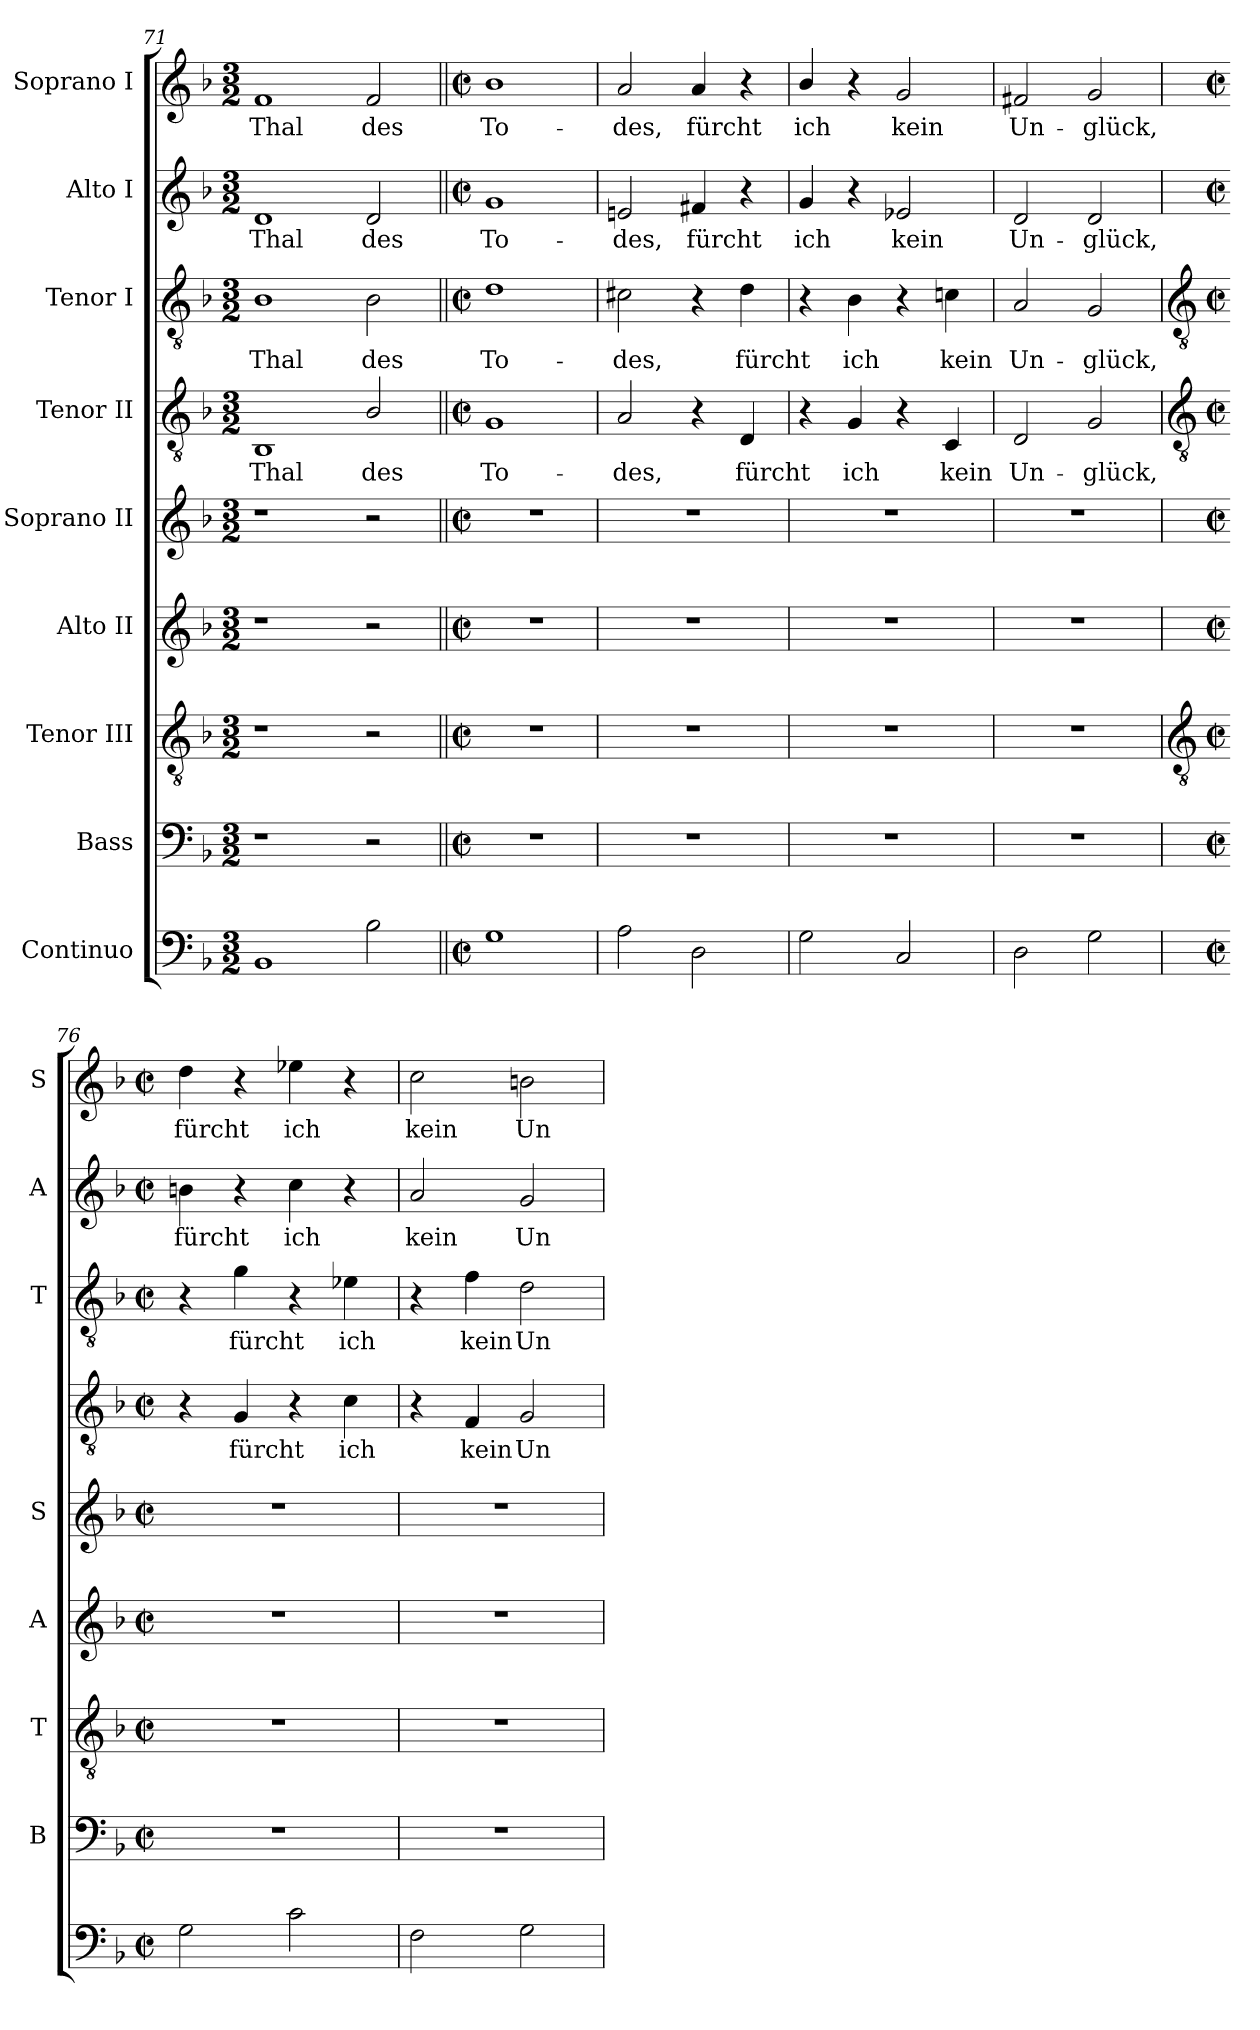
**kern	**kern	**kern	**kern	**kern	**kern	**text	**kern	**text	**kern	**text	**kern	**text
*part9	*part8	*part7	*part6	*part5	*part4	*part4	*part3	*part3	*part2	*part2	*part1	*part1
*staff9	*staff8	*staff7	*staff6	*staff5	*staff4	*staff4	*staff3	*staff3	*staff2	*staff2	*staff1	*staff1
*I"Continuo	*I"Bass	*I"Tenor III	*I"Alto II	*I"Soprano II	*I"Tenor II	*	*I"Tenor I	*	*I"Alto I	*	*I"Soprano I	*
*	*I'B	*I'T	*I'A	*I'S	*	*	*I'T	*	*I'A	*	*I'S	*
*clefF4	*clefF4	*clefGv2	*clefG2	*clefG2	*clefGv2	*	*clefGv2	*	*clefG2	*	*clefG2	*
*k[b-]	*k[b-]	*k[b-]	*k[b-]	*k[b-]	*k[b-]	*	*k[b-]	*	*k[b-]	*	*k[b-]	*
*F:	*F:	*F:	*F:	*F:	*F:	*	*F:	*	*F:	*	*F:	*
*M3/2	*M3/2	*M3/2	*M3/2	*M3/2	*M3/2	*	*M3/2	*	*M3/2	*	*M3/2	*
=71	=71	=71	=71	=71	=71	=71	=71	=71	=71	=71	=71	=71
!	!	!	!	!	!	!LO:LY:b	!	!LO:LY:b	!	!LO:LY:b	!	!LO:LY:b
1BB-	1r	1r	1r	1r	1BB-	Thal	1B-	Thal	1d	Thal	1f	Thal
!	!	!	!	!	!	!LO:LY:b	!	!LO:LY:b	!	!LO:LY:b	!	!LO:LY:b
2B-	2r	2r	2r	2r	2B-/	des	2B-	des	2d	des	2f	des
=72||	=72||	=72||	=72||	=72||	=72||	=72||	=72||	=72||	=72||	=72||	=72||	=72||
*M2/2	*M2/2	*M2/2	*M2/2	*M2/2	*M2/2	*	*M2/2	*	*M2/2	*	*M2/2	*
*met(c|)	*met(c|)	*met(c|)	*met(c|)	*met(c|)	*met(c|)	*	*met(c|)	*	*met(c|)	*	*met(c|)	*
!	!	!	!	!	!	!LO:LY:b	!	!LO:LY:b	!	!LO:LY:b	!	!LO:LY:b
1G	1r	1r	1r	1r	1G	To-	1d	To-	1g	To-	1b-	To-
=73	=73	=73	=73	=73	=73	=73	=73	=73	=73	=73	=73	=73
!	!	!	!	!	!	!LO:LY:b	!	!LO:LY:b	!	!LO:LY:b	!	!LO:LY:b
2A	1r	1r	1r	1r	2A	-des,	2c#X	-des,	2en	-des,	2a	-des,
!	!	!	!	!	!	!	!	!	!	!LO:LY:b	!	!LO:LY:b
2D	.	.	.	.	4r	.	4r	.	4f#X	fürcht	4a	fürcht
!	!	!	!	!	!	!LO:LY:b	!	!LO:LY:b	!	!	!	!
.	.	.	.	.	4D	fürcht	4d	fürcht	4r	.	4r	.
=74	=74	=74	=74	=74	=74	=74	=74	=74	=74	=74	=74	=74
!	!	!	!	!	!	!	!	!	!	!LO:LY:b	!	!LO:LY:b
2G	1r	1r	1r	1r	4r	.	4r	.	4g	ich	4b-/	ich
!	!	!	!	!	!	!LO:LY:b	!	!LO:LY:b	!	!	!	!
.	.	.	.	.	4G	ich	4B-	ich	4r	.	4r	.
!	!	!	!	!	!	!	!	!	!	!LO:LY:b	!	!LO:LY:b
2C	.	.	.	.	4r	.	4r	.	2e-X	kein	2g	kein
!	!	!	!	!	!	!LO:LY:b	!	!LO:LY:b	!	!	!	!
.	.	.	.	.	4C	kein	4cn	kein	.	.	.	.
=75	=75	=75	=75	=75	=75	=75	=75	=75	=75	=75	=75	=75
!	!	!	!	!	!	!LO:LY:b	!	!LO:LY:b	!	!LO:LY:b	!	!LO:LY:b
2D	1r	1r	1r	1r	2D	Un-	2A	Un-	2d	Un-	2f#X	Un-
!	!	!	!	!	!	!LO:LY:b	!	!LO:LY:b	!	!LO:LY:b	!	!LO:LY:b
2G	.	.	.	.	2G	-glück,	2G	-glück,	2d	-glück,	2g	-glück,
!!LO:LB:g=z
=76	=76	=76	=76	=76	=76	=76	=76	=76	=76	=76	=76	=76
*	*	*clefGv2	*	*	*clefGv2	*	*clefGv2	*	*	*	*	*
*M2/2	*M2/2	*M2/2	*M2/2	*M2/2	*M2/2	*	*M2/2	*	*M2/2	*	*M2/2	*
*met(c|)	*met(c|)	*met(c|)	*met(c|)	*met(c|)	*met(c|)	*	*met(c|)	*	*met(c|)	*	*met(c|)	*
!	!	!	!	!	!	!	!	!	!	!LO:LY:b	!	!LO:LY:b
2G	1r	1r	1r	1r	4r	.	4r	.	4bn	fürcht	4dd	fürcht
!	!	!	!	!	!	!LO:LY:b	!	!LO:LY:b	!	!	!	!
.	.	.	.	.	4G	fürcht	4g	fürcht	4r	.	4r	.
!	!	!	!	!	!	!	!	!	!	!LO:LY:b	!	!LO:LY:b
2c	.	.	.	.	4r	.	4r	.	4cc	ich	4ee-X	ich
!	!	!	!	!	!	!LO:LY:b	!	!LO:LY:b	!	!	!	!
.	.	.	.	.	4c	ich	4e-X	ich	4r	.	4r	.
=77	=77	=77	=77	=77	=77	=77	=77	=77	=77	=77	=77	=77
!	!	!	!	!	!	!	!	!	!	!LO:LY:b	!	!LO:LY:b
2F	1r	1r	1r	1r	4r	.	4r	.	2a	kein	2cc	kein
!	!	!	!	!	!	!LO:LY:b	!	!LO:LY:b	!	!	!	!
.	.	.	.	.	4F	kein	4f	kein	.	.	.	.
!	!	!	!	!	!	!LO:LY:b	!	!LO:LY:b	!	!LO:LY:b	!	!LO:LY:b
2G	.	.	.	.	2G	Un-	2d	Un-	2g	Un-	2bn	Un-
=	=	=	=	=	=	=	=	=	=	=	=	=
*-	*-	*-	*-	*-	*-	*-	*-	*-	*-	*-	*-	*-
